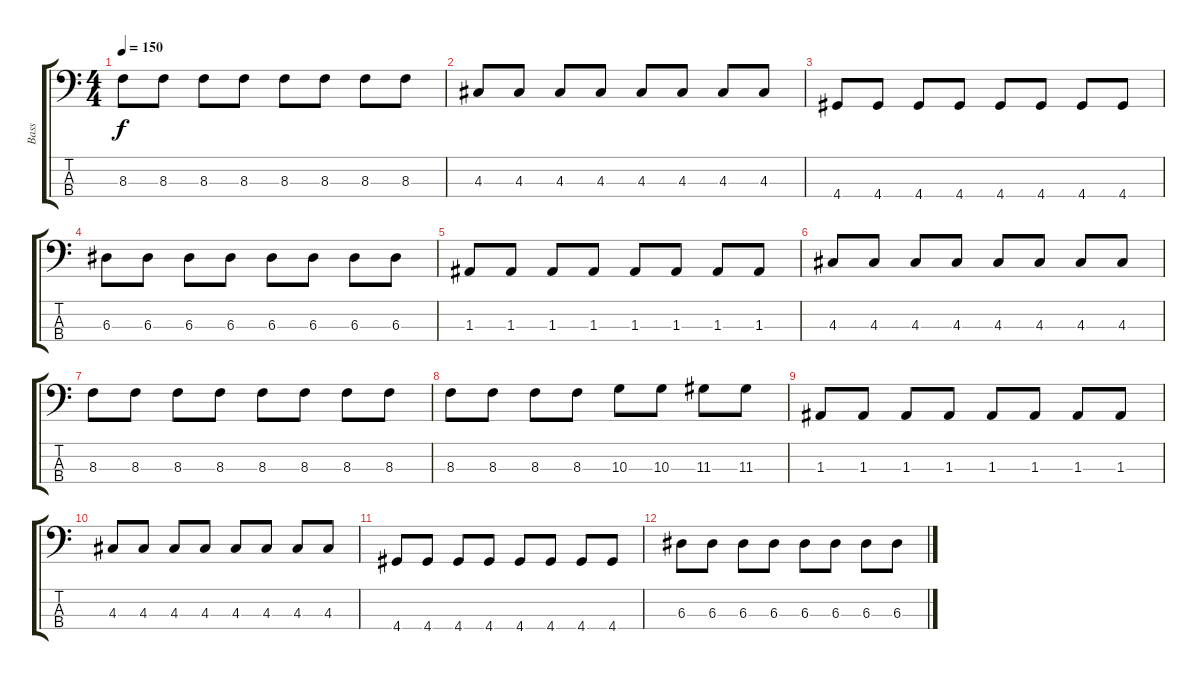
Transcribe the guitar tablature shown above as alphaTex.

\track ("Bass" "Bass") {instrument electricbasspick}
\staff {score tabs}
\tuning (G2 D2 A1 E1) {hide}
\ts (4 4)
\tempo 150
\clef f4
\ks c
8.3.8{dy f} 8.3.8 8.3.8 8.3.8 8.3.8 8.3.8 8.3.8 8.3.8 |
4.3.8 4.3.8 4.3.8 4.3.8 4.3.8 4.3.8 4.3.8 4.3.8 |
4.4.8 4.4.8 4.4.8 4.4.8 4.4.8 4.4.8 4.4.8 4.4.8 |
6.3.8 6.3.8 6.3.8 6.3.8 6.3.8 6.3.8 6.3.8 6.3.8 |
1.3.8 1.3.8 1.3.8 1.3.8 1.3.8 1.3.8 1.3.8 1.3.8 |
4.3.8 4.3.8 4.3.8 4.3.8 4.3.8 4.3.8 4.3.8 4.3.8 |
8.3.8 8.3.8 8.3.8 8.3.8 8.3.8 8.3.8 8.3.8 8.3.8 |
8.3.8 8.3.8 8.3.8 8.3.8 10.3.8 10.3.8 11.3.8 11.3.8 |
1.3.8 1.3.8 1.3.8 1.3.8 1.3.8 1.3.8 1.3.8 1.3.8 |
4.3.8 4.3.8 4.3.8 4.3.8 4.3.8 4.3.8 4.3.8 4.3.8 |
4.4.8 4.4.8 4.4.8 4.4.8 4.4.8 4.4.8 4.4.8 4.4.8 |
6.3.8 6.3.8 6.3.8 6.3.8 6.3.8 6.3.8 6.3.8 6.3.8
